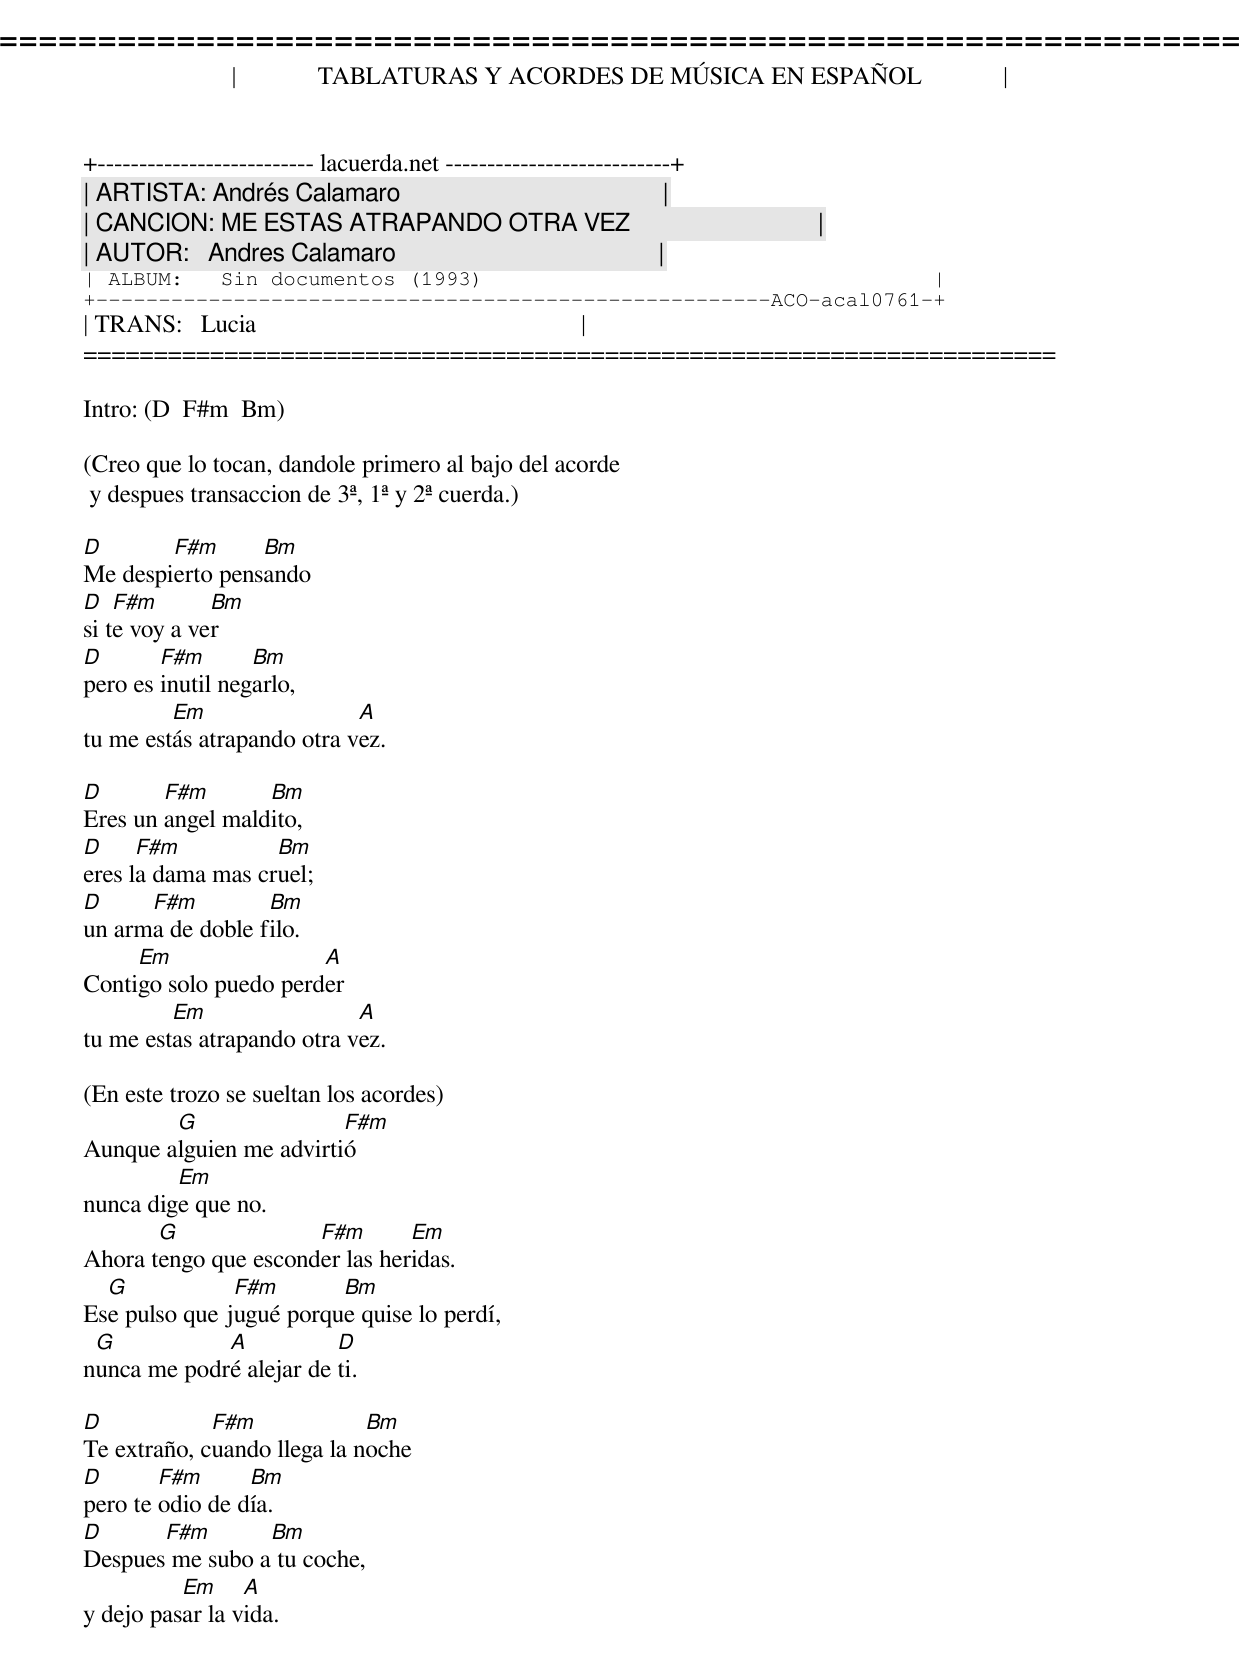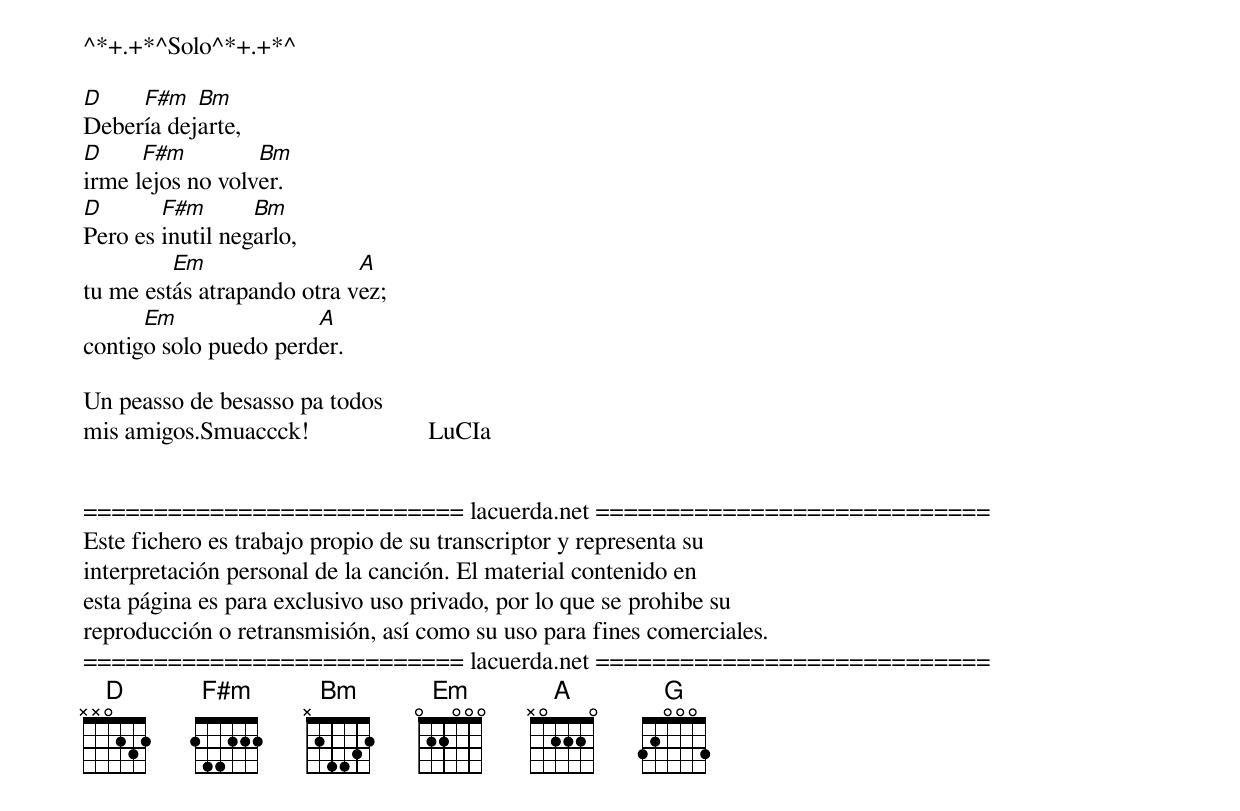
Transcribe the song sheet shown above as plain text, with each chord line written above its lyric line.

=====================================================================
|             TABLATURAS Y ACORDES DE MÚSICA EN ESPAÑOL             |
+-------------------------- lacuerda.net ---------------------------+
| ARTISTA: Andrés Calamaro                                          |
| CANCION: ME ESTAS ATRAPANDO OTRA VEZ                              |
| AUTOR:   Andres Calamaro                                          |
| ALBUM:   Sin documentos (1993)                                    |
+------------------------------------------------------ACO-acal0761-+
| TRANS:   Lucia                                                    |
=====================================================================

Intro: (D  F#m  Bm)

(Creo que lo tocan, dandole primero al bajo del acorde
 y despues transaccion de 3ª, 1ª y 2ª cuerda.)

D       F#m      Bm
Me despierto pensando
D   F#m       Bm
si te voy a ver
D       F#m       Bm
pero es inutil negarlo,
         Em                 A
tu me estás atrapando otra vez.

D       F#m       Bm
Eres un angel maldito,
D     F#m          Bm
eres la dama mas cruel;
D     F#m         Bm
un arma de doble filo.
     Em                A
Contigo solo puedo perder
         Em                 A
tu me estas atrapando otra vez.

(En este trozo se sueltan los acordes)
        G                F#m
Aunque alguien me advirtió
         Em
nunca dige que no.
       G              F#m       Em
Ahora tengo que esconder las heridas.
  G            F#m       Bm
Ese pulso que jugué porque quise lo perdí,
 G           A           D
nunca me podré alejar de ti.

D            F#m             Bm
Te extraño, cuando llega la noche
D       F#m      Bm
pero te odio de día.
D      F#m       Bm
Despues me subo a tu coche,
          Em     A
y dejo pasar la vida.

^*+.+*^Solo^*+.+*^

D    F#m   Bm
Debería dejarte,
D     F#m         Bm
irme lejos no volver.
D       F#m       Bm
Pero es inutil negarlo,
         Em                 A
tu me estás atrapando otra vez;
      Em               A
contigo solo puedo perder.

Un peasso de besasso pa todos
mis amigos.Smuaccck!                   LuCIa


=========================== lacuerda.net ============================
Este fichero es trabajo propio de su transcriptor y representa su
interpretación personal de la canción. El material contenido en
esta página es para exclusivo uso privado, por lo que se prohibe su
reproducción o retransmisión, así como su uso para fines comerciales.
=========================== lacuerda.net ============================
